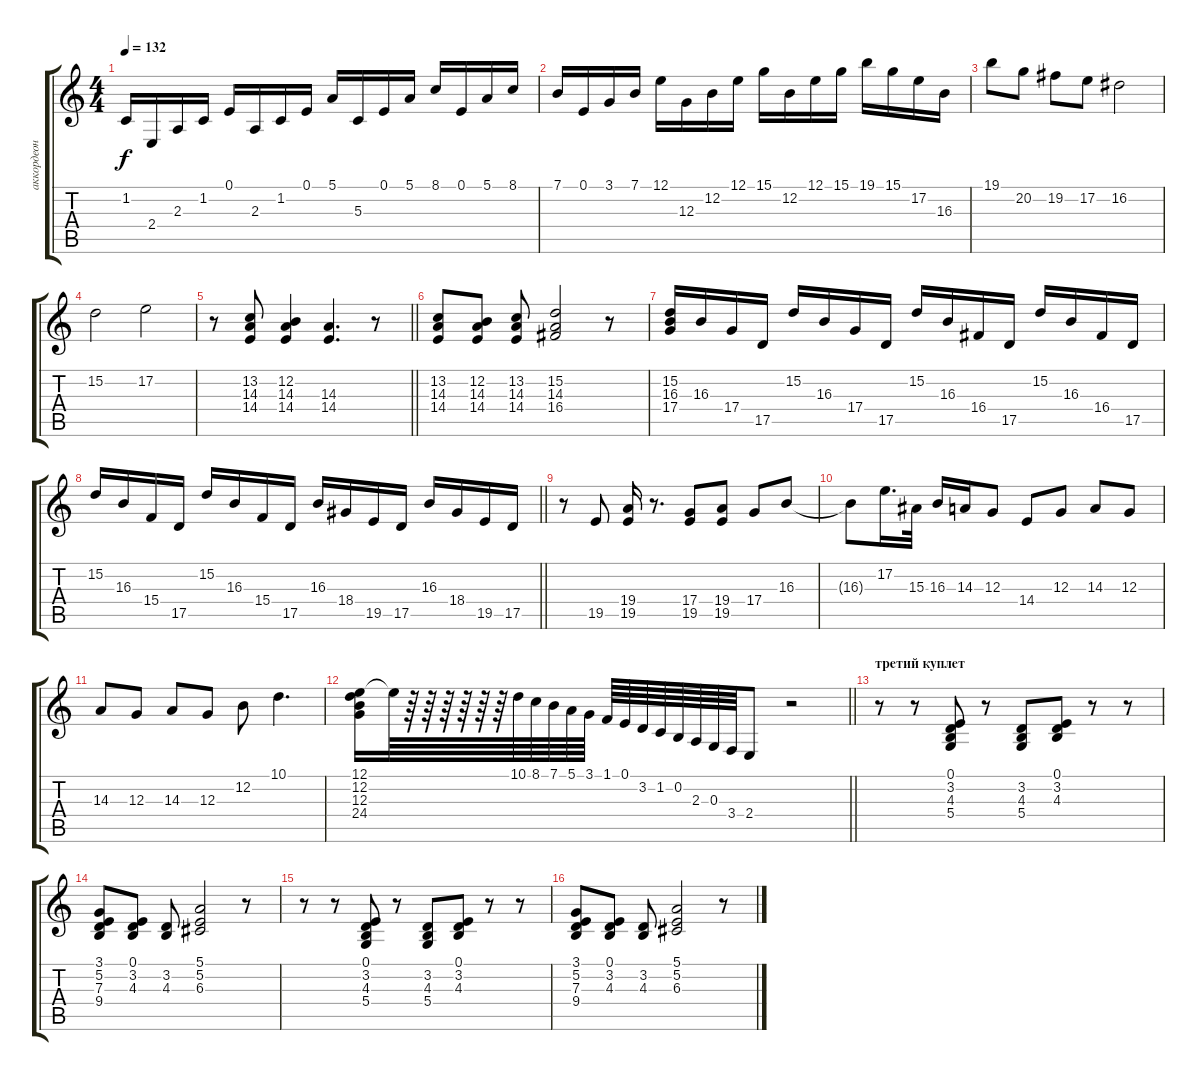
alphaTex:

\track ("аккордеон" "аккордеон") {solo instrument tangoaccordion}
\staff {score tabs}
\tuning (E4 B3 G3 D3 A2 E2) {hide}
\ts (4 4)
\tempo 132
\clef g2
\ks c
1.2.16{dy f} 2.4.16 2.3.16 1.2.16 0.1.16 2.3.16 1.2.16 0.1.16 5.1.16 5.3.16 0.1.16 5.1.16 8.1.16 0.1.16 5.1.16 8.1.16 |
7.1.16 0.1.16 3.1.16 7.1.16 12.1.16 12.3.16 12.2.16 12.1.16 15.1.16 12.2.16 12.1.16 15.1.16 19.1.16 15.1.16 17.2.16 16.3.16 |
19.1.8 20.2.8 19.2.8 17.2.8 16.2.2 |
15.2.2 17.2.2 |
\barLineRight lightlight
r.8 (13.2 14.3 14.4).8 (12.2 14.3 14.4).4 (14.3 14.4).4{d} r.8 |
(13.2 14.3 14.4).8 (12.2 14.3 14.4).8 (13.2 14.3 14.4).8 (15.2 14.3 16.4).2 r.8 |
(15.2 16.3 17.4).16 16.3.16 17.4.16 17.5.16 15.2.16 16.3.16 17.4.16 17.5.16 15.2.16 16.3.16 16.4.16 17.5.16 15.2.16 16.3.16 16.4.16 17.5.16 |
\barLineRight lightlight
15.2.16 16.3.16 15.4.16 17.5.16 15.2.16 16.3.16 15.4.16 17.5.16 16.3.16 18.4.16 19.5.16 17.5.16 16.3.16 18.4.16 19.5.16 17.5.16 |
r.8 19.5.8 (19.4 19.5).16 r.8{d} (17.4 19.5).8 (19.4 19.5).8 17.4.8 16.3.8 |
16.3{t}.8 17.2.16{d} 15.3.32 16.3.16 14.3.16 12.3.8 14.4.8 12.3.8 14.3.8 12.3.8 |
14.3.8 12.3.8 14.3.8 12.3.8 12.2.8 10.1.4{d} |
\barLineRight lightlight
(12.1 12.2 12.3 24.4).16 12.1{t}.64 r.64 r.64 r.64 r.64 r.64 r.64 10.1.64 8.1.64 7.1.64 5.1.64 3.1.64 1.1.64 0.1.64 3.2.64 1.2.64 0.2.64 2.3.64 0.3.64 3.4.64 2.4.8 r.2 |
\section ("" "третий куплет ")
r.8 r.8 (0.1 3.2 4.3 5.4).8 r.8 (3.2 4.3 5.4).8 (0.1 3.2 4.3).8 r.8 r.8 |
(3.1 5.2 7.3 9.4).8 (0.1 3.2 4.3).8 (3.2 4.3).8 (5.1 5.2 6.3).2 r.8 |
r.8 r.8 (0.1 3.2 4.3 5.4).8 r.8 (3.2 4.3 5.4).8 (0.1 3.2 4.3).8 r.8 r.8 |
(3.1 5.2 7.3 9.4).8 (0.1 3.2 4.3).8 (3.2 4.3).8 (5.1 5.2 6.3).2 r.8
